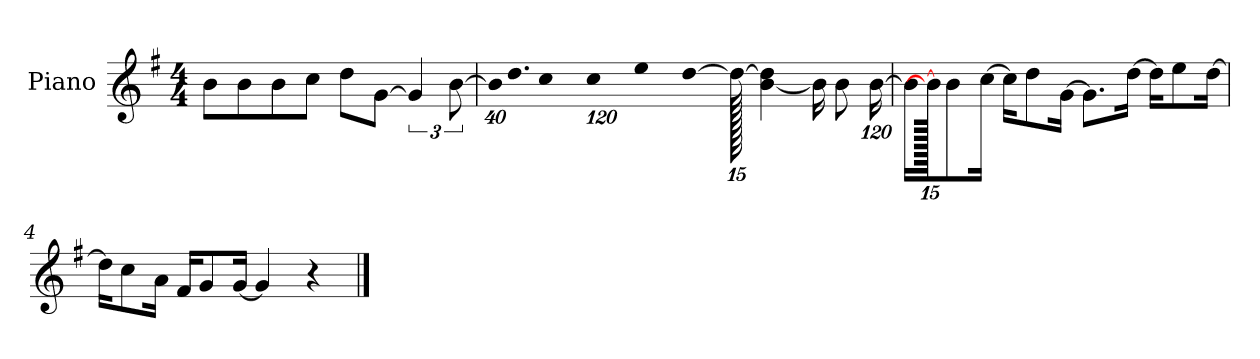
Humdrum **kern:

**kern
*part1
*staff1
*I"Piano
*I'P-no
*clefG2
*k[f#]
*M4/4
*MM90
=1
8b\L
8b\
8b\
8cc\J
8dd\L
[8g\J
6g/]
[12b\
=2
*Xbrackettup
!LO:N:vis=32
640%23b\KLL]
!LO:N:vis=16.
960%103dd\J
!LO:N:vis=8
960%137cc\
!LO:N:vis=16
1920%137cc\L
!LO:N:vis=32
640%23ee\K
[384%41dd\J
1920dd\_
[4b\ 4dd\]
16b\KL]
8b\
[1920%119b\Jk
=3
16b\KL]
1920b\_
8b\
[16cc\Jk
16cc\KL]
8dd\
[16g\Jk
8.g\L]
[16dd\Jk
16dd\KL]
8ee\
[16dd\Jk
=4
16dd\KL]
8cc\
16a\Jk
16f#/KL
8g/
[16g/Jk
4g/]
4r
==
*-
